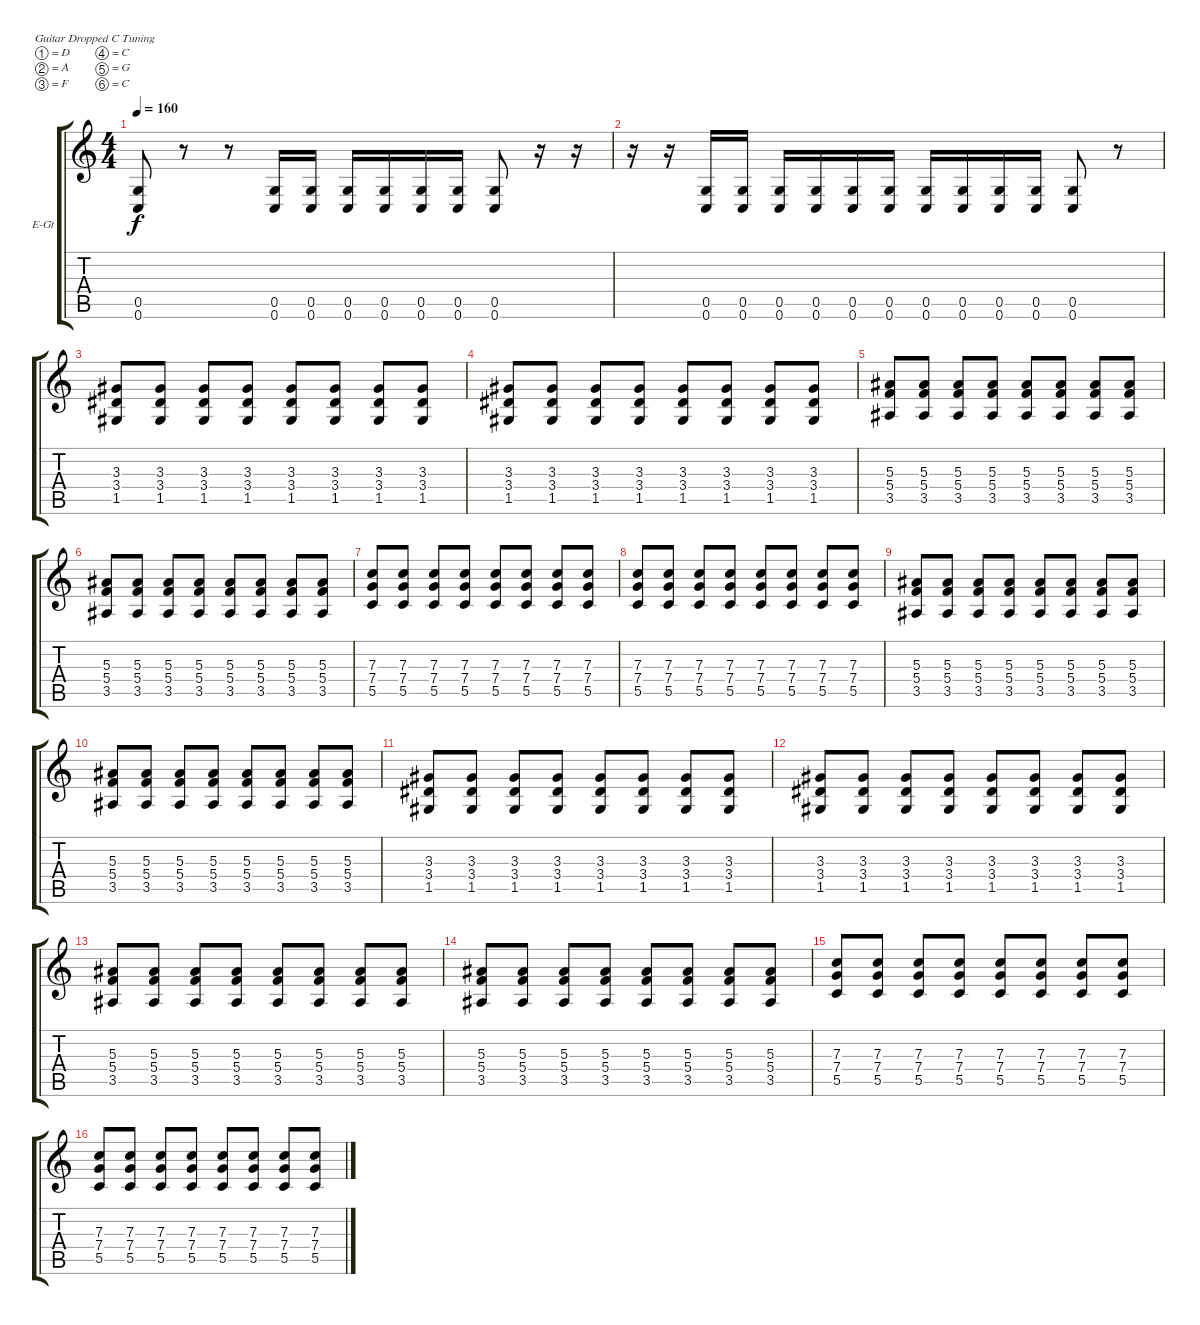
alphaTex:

\bracketExtendMode groupsimilarinstruments
\firstSystemTrackNameOrientation horizontal
\otherSystemsTrackNameOrientation horizontal
\track ("Track 1" "E-Gt") {instrument distortionguitar}
\staff {score tabs}
\tuning (D4 A3 F3 C3 G2 C2)
\ts (4 4)
\tempo 160
\clef g2
\ks c
(0.5 0.6).8{dy f} r.8 r.8 (0.5 0.6).16 (0.5 0.6).16 (0.5 0.6).16 (0.5 0.6).16 (0.5 0.6).16 (0.5 0.6).16 (0.5 0.6).8 r.16 r.16 |
r.16 r.16 (0.5 0.6).16 (0.5 0.6).16 (0.5 0.6).16 (0.5 0.6).16 (0.5 0.6).16 (0.5 0.6).16 (0.5 0.6).16 (0.5 0.6).16 (0.5 0.6).16 (0.5 0.6).16 (0.5 0.6).8 r.8 |
(3.3 3.4 1.5).8 (3.3 3.4 1.5).8 (3.3 3.4 1.5).8 (3.3 3.4 1.5).8 (3.3 3.4 1.5).8 (3.3 3.4 1.5).8 (3.3 3.4 1.5).8 (3.3 3.4 1.5).8 |
(3.3 3.4 1.5).8 (3.3 3.4 1.5).8 (3.3 3.4 1.5).8 (3.3 3.4 1.5).8 (3.3 3.4 1.5).8 (3.3 3.4 1.5).8 (3.3 3.4 1.5).8 (3.3 3.4 1.5).8 |
(5.3 5.4 3.5).8 (5.3 5.4 3.5).8 (5.3 5.4 3.5).8 (5.3 5.4 3.5).8 (5.3 5.4 3.5).8 (5.3 5.4 3.5).8 (5.3 5.4 3.5).8 (5.3 5.4 3.5).8 |
(5.3 5.4 3.5).8 (5.3 5.4 3.5).8 (5.3 5.4 3.5).8 (5.3 5.4 3.5).8 (5.3 5.4 3.5).8 (5.3 5.4 3.5).8 (5.3 5.4 3.5).8 (5.3 5.4 3.5).8 |
(7.3 7.4 5.5).8 (7.3 7.4 5.5).8 (7.3 7.4 5.5).8 (7.3 7.4 5.5).8 (7.3 7.4 5.5).8 (7.3 7.4 5.5).8 (7.3 7.4 5.5).8 (7.3 7.4 5.5).8 |
(7.3 7.4 5.5).8 (7.3 7.4 5.5).8 (7.3 7.4 5.5).8 (7.3 7.4 5.5).8 (7.3 7.4 5.5).8 (7.3 7.4 5.5).8 (7.3 7.4 5.5).8 (7.3 7.4 5.5).8 |
(5.3 5.4 3.5).8 (5.3 5.4 3.5).8 (5.3 5.4 3.5).8 (5.3 5.4 3.5).8 (5.3 5.4 3.5).8 (5.3 5.4 3.5).8 (5.3 5.4 3.5).8 (5.3 5.4 3.5).8 |
(5.3 5.4 3.5).8 (5.3 5.4 3.5).8 (5.3 5.4 3.5).8 (5.3 5.4 3.5).8 (5.3 5.4 3.5).8 (5.3 5.4 3.5).8 (5.3 5.4 3.5).8 (5.3 5.4 3.5).8 |
(3.3 3.4 1.5).8 (3.3 3.4 1.5).8 (3.3 3.4 1.5).8 (3.3 3.4 1.5).8 (3.3 3.4 1.5).8 (3.3 3.4 1.5).8 (3.3 3.4 1.5).8 (3.3 3.4 1.5).8 |
(3.3 3.4 1.5).8 (3.3 3.4 1.5).8 (3.3 3.4 1.5).8 (3.3 3.4 1.5).8 (3.3 3.4 1.5).8 (3.3 3.4 1.5).8 (3.3 3.4 1.5).8 (3.3 3.4 1.5).8 |
(5.3 5.4 3.5).8 (5.3 5.4 3.5).8 (5.3 5.4 3.5).8 (5.3 5.4 3.5).8 (5.3 5.4 3.5).8 (5.3 5.4 3.5).8 (5.3 5.4 3.5).8 (5.3 5.4 3.5).8 |
(5.3 5.4 3.5).8 (5.3 5.4 3.5).8 (5.3 5.4 3.5).8 (5.3 5.4 3.5).8 (5.3 5.4 3.5).8 (5.3 5.4 3.5).8 (5.3 5.4 3.5).8 (5.3 5.4 3.5).8 |
(7.3 7.4 5.5).8 (7.3 7.4 5.5).8 (7.3 7.4 5.5).8 (7.3 7.4 5.5).8 (7.3 7.4 5.5).8 (7.3 7.4 5.5).8 (7.3 7.4 5.5).8 (7.3 7.4 5.5).8 |
(7.3 7.4 5.5).8 (7.3 7.4 5.5).8 (7.3 7.4 5.5).8 (7.3 7.4 5.5).8 (7.3 7.4 5.5).8 (7.3 7.4 5.5).8 (7.3 7.4 5.5).8 (7.3 7.4 5.5).8
